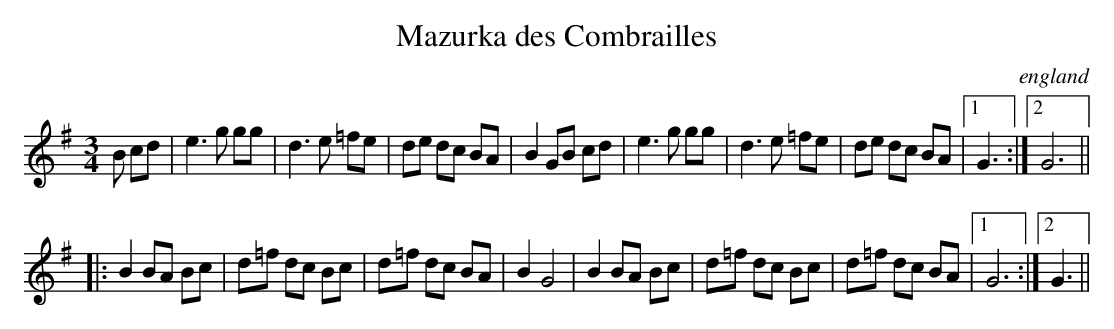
X:1
T:Mazurka des Combrailles
O:england
M:3/4
L:1/8
K:G
B cd|e3 g gg|d3 e =fe|de dc BA|B2 GB cd|\
e3 g gg|d3 e =fe|de dc BA|1 G3:|2 G6||
|:B2 BA Bc|d=f dc Bc|d=f dc BA|B2G4|\
B2 BA Bc|d=f dc Bc|d=f dc BA|1 G6:|2 G3||
